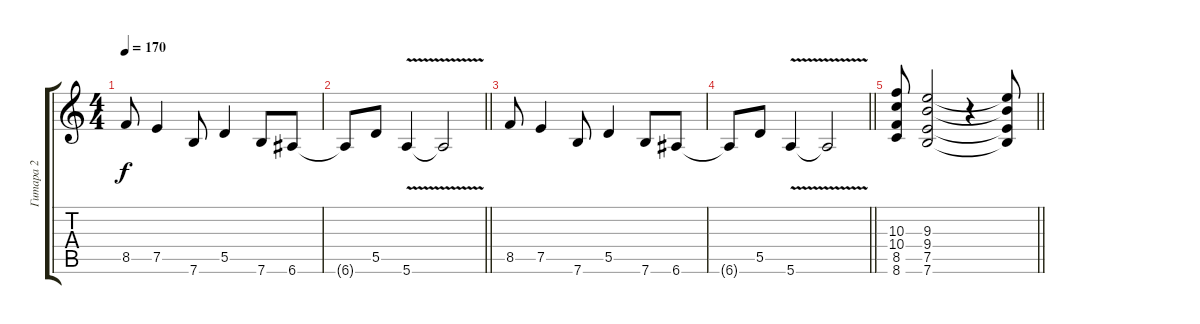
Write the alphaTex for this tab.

\track ("Гитара 2" "Гитара 2") {instrument overdrivenguitar}
\staff {score tabs}
\tuning (E4 B3 G3 D3 A2 E2) {hide}
\ts (4 4)
\tempo 170
\clef g2
\ks c
8.5.8{dy f} 7.5.4 7.6.8 5.5.4 7.6.8 6.6.8 |
\barLineRight lightlight
6.6{t}.8 5.5.8 5.6{v}.4 5.6{t}.2 |
8.5.8 7.5.4 7.6.8 5.5.4 7.6.8 6.6.8 |
\barLineRight lightlight
6.6{t}.8 5.5.8 5.6{v}.4 5.6{t}.2 |
\barLineRight lightlight
(10.3 10.4 8.5 8.6).8 (9.3 9.4 7.5 7.6).2 r.4 (9.3{t} 9.4{t} 7.5{t} 7.6{t}).8
